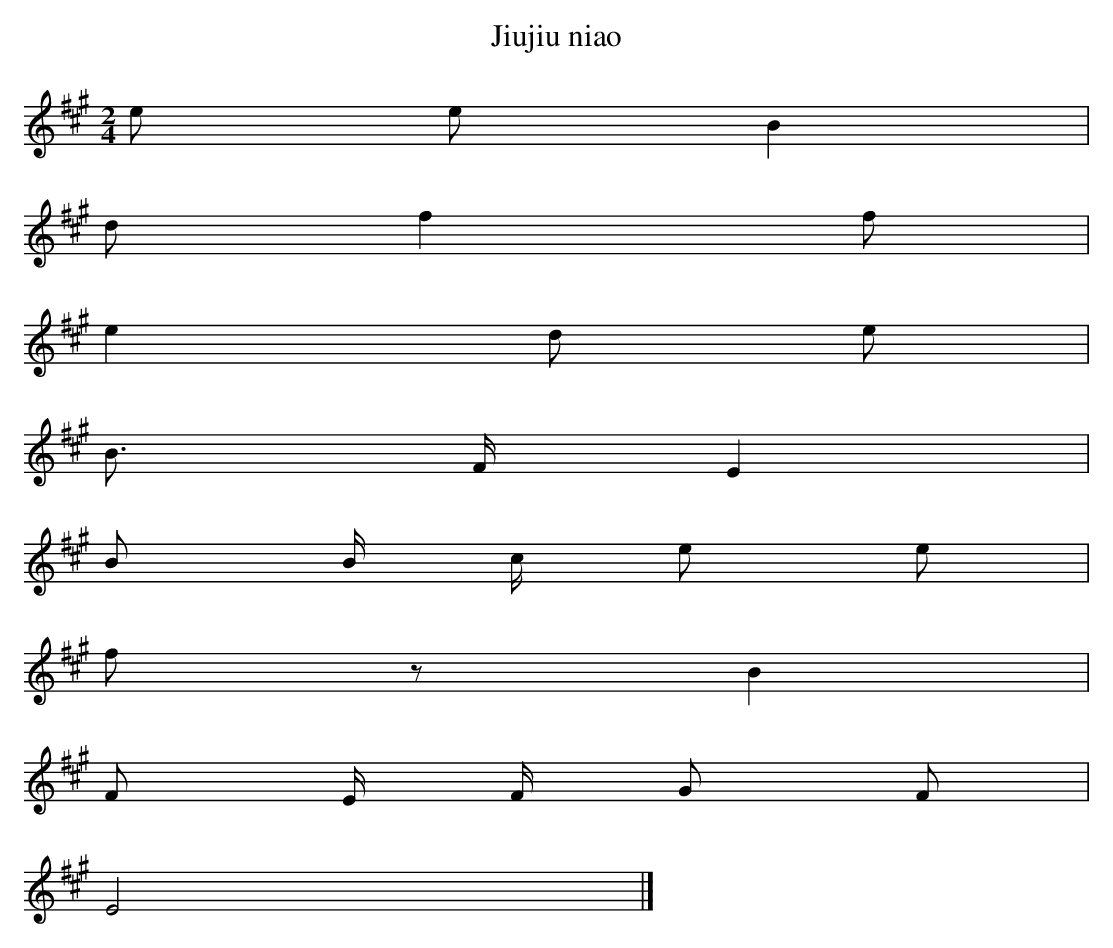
X:1
T: Jiujiu niao
L: 1/8
M: 2/4
K: A
e eB2 [I:setbarnb 1]|
df2f |
e2d e |
B> FE2 |
B B/ c/ e e |
f zB2 |
F E/ F/ G F |
E4 |]
